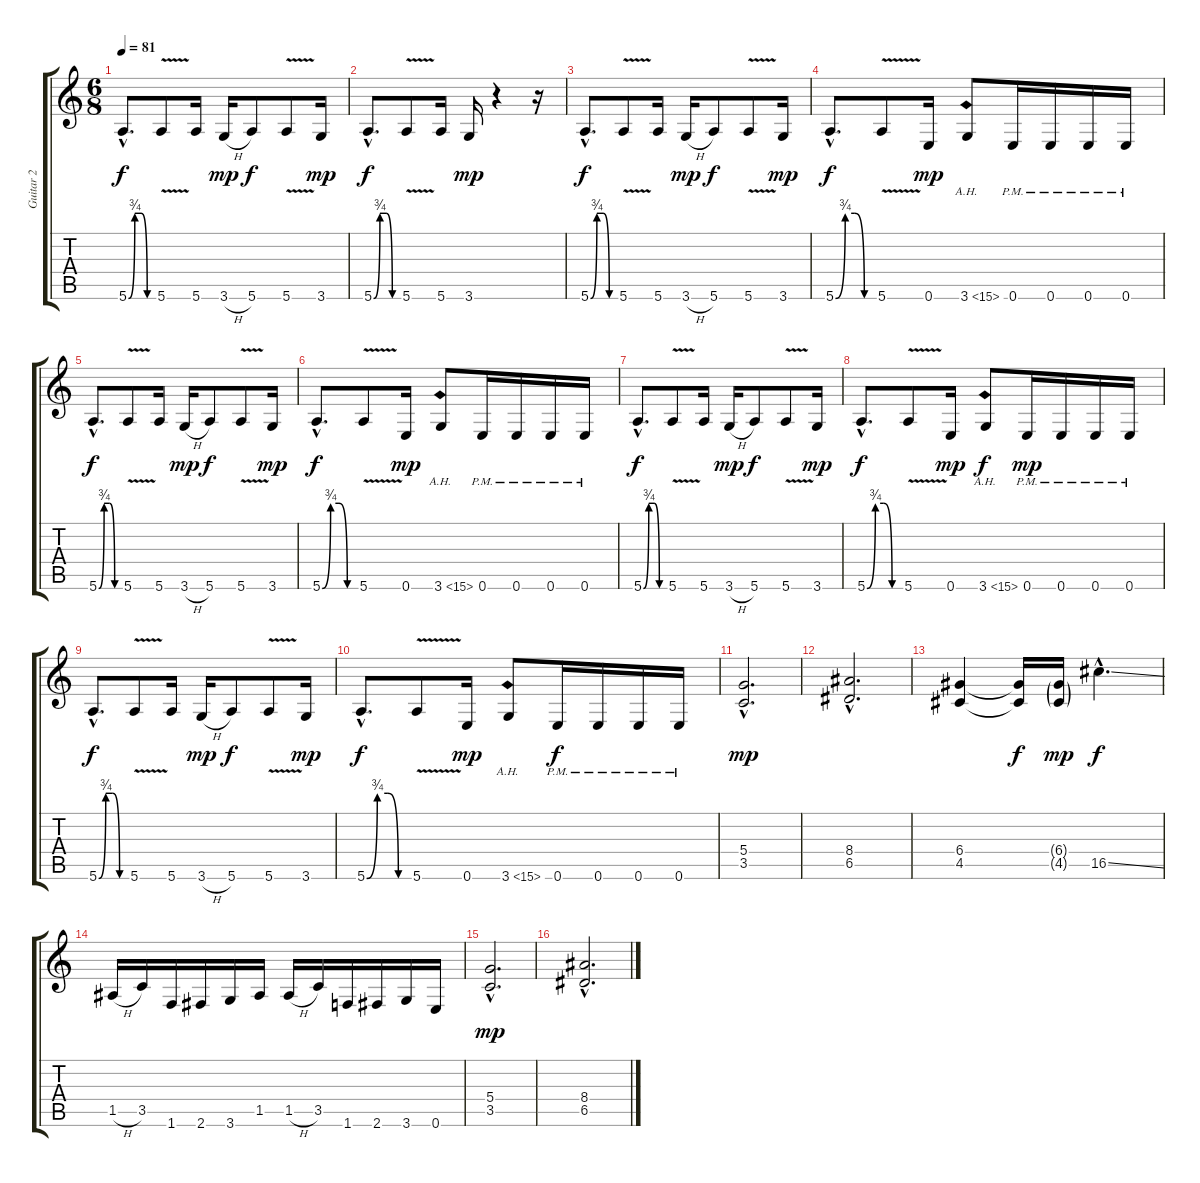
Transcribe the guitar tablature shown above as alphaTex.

\track ("Guitar 2" "Guitar 2") {instrument overdrivenguitar}
\staff {score tabs}
\tuning (E4 B3 G3 D3 A2 E2) {hide}
\ts (6 8)
\tempo 81
\clef g2
\ks c
5.6{be (custom 0 0 15 3 30 3 45 0 60 0) hac}.8{d dy f} 5.6{v}.8 5.6.16 3.6{h}.16{dy mp} 5.6.8{dy f} 5.6{v}.8 3.6.16{dy mp} |
5.6{be (custom 0 0 15 3 30 3 45 0 60 0) hac}.8{d dy f} 5.6{v}.8 5.6.16 3.6.16{dy mp} r.4 r.16 |
5.6{be (custom 0 0 15 3 30 3 45 0 60 0) hac}.8{d dy f} 5.6{v}.8 5.6.16 3.6{h}.16{dy mp} 5.6.8{dy f} 5.6{v}.8 3.6.16{dy mp} |
5.6{be (custom 0 0 15 3 30 3 45 0 60 0) hac}.8{d dy f} 5.6{v}.8 0.6.16{dy mp} 3.6{ah 12}.8 0.6{pm}.16 0.6{pm}.16 0.6{pm}.16 0.6{pm}.16 |
5.6{be (custom 0 0 15 3 30 3 45 0 60 0) hac}.8{d dy f} 5.6{v}.8 5.6.16 3.6{h}.16{dy mp} 5.6.8{dy f} 5.6{v}.8 3.6.16{dy mp} |
5.6{be (custom 0 0 15 3 30 3 45 0 60 0) hac}.8{d dy f} 5.6{v}.8 0.6.16{dy mp} 3.6{ah 12}.8 0.6{pm}.16 0.6{pm}.16 0.6{pm}.16 0.6{pm}.16 |
5.6{be (custom 0 0 15 3 30 3 45 0 60 0) hac}.8{d dy f} 5.6{v}.8 5.6.16 3.6{h}.16{dy mp} 5.6.8{dy f} 5.6{v}.8 3.6.16{dy mp} |
5.6{be (custom 0 0 15 3 30 3 45 0 60 0) hac}.8{d dy f} 5.6{v}.8 0.6.16{dy mp} 3.6{ah 12}.8{dy f} 0.6{pm}.16{dy mp} 0.6{pm}.16 0.6{pm}.16 0.6{pm}.16 |
5.6{be (custom 0 0 15 3 30 3 45 0 60 0) hac}.8{d dy f} 5.6{v}.8 5.6.16 3.6{h}.16{dy mp} 5.6.8{dy f} 5.6{v}.8 3.6.16{dy mp} |
5.6{be (custom 0 0 15 3 30 3 45 0 60 0) hac}.8{d dy f} 5.6{v}.8 0.6.16{dy mp} 3.6{ah 12}.8 0.6{pm}.16{dy f} 0.6{pm}.16 0.6{pm}.16 0.6{pm}.16 |
(5.4{hac} 3.5{hac}).2{d dy mp} |
(8.4{hac} 6.5{hac}).2{d} |
(6.4 4.5).4 (6.4{t} 4.5{t}).16{dy f} (6.4{g} 4.5{g}).16{dy mp} 16.5{ss hac}.4{d dy f} |
1.5{h}.16 3.5.16 1.6.16 2.6.16 3.6.16 1.5.16 1.5{h}.16 3.5.16 1.6.16 2.6.16 3.6.16 0.6.16 |
(5.4{hac} 3.5{hac}).2{d dy mp} |
(8.4{hac} 6.5{hac}).2{d}
